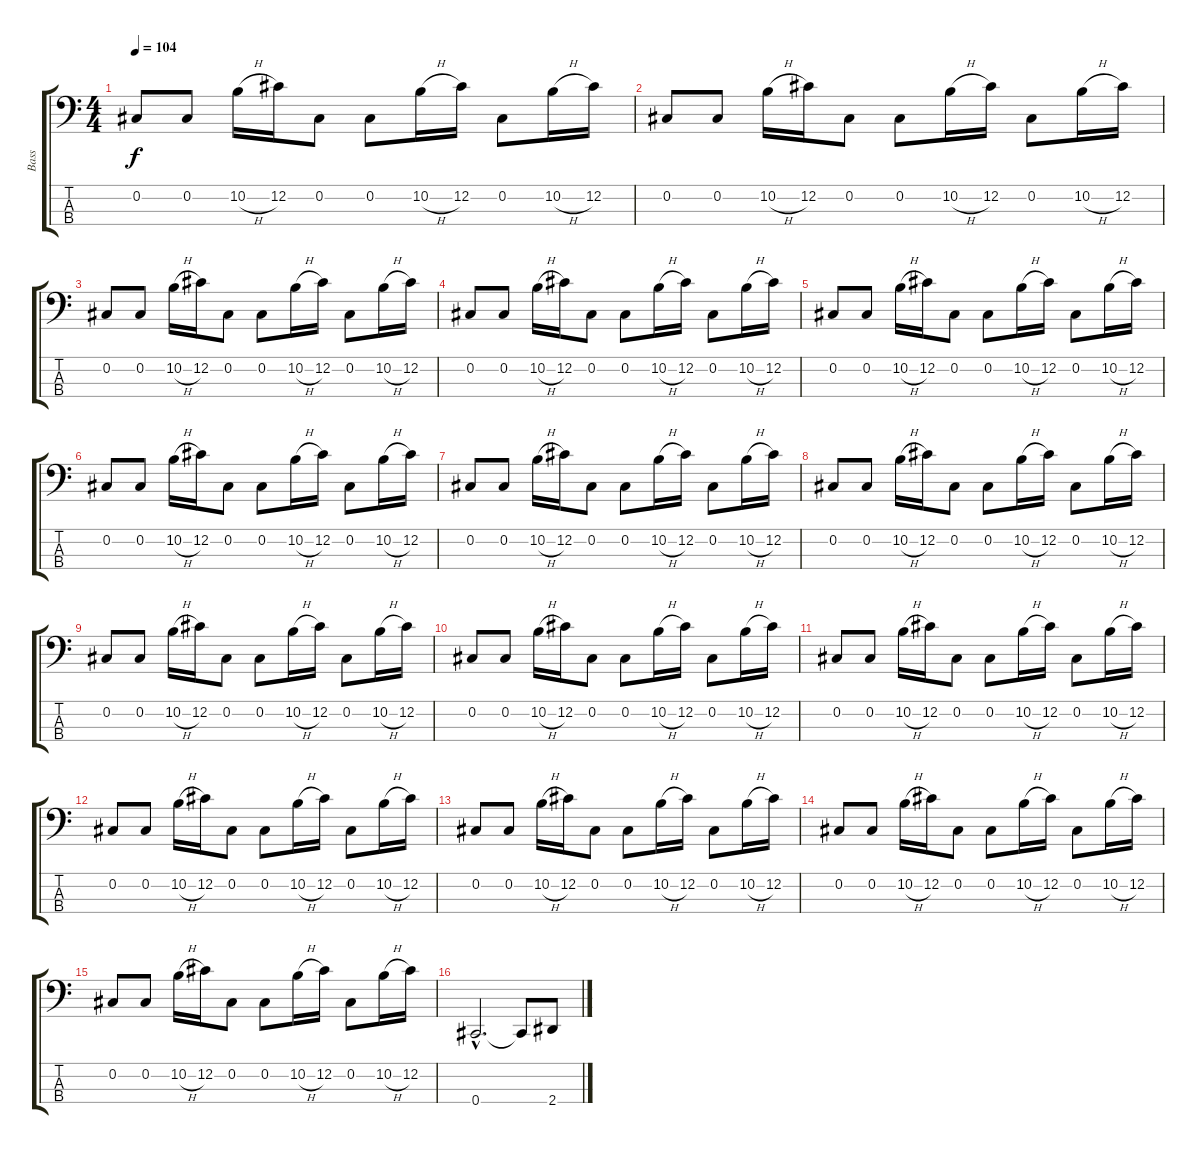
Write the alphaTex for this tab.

\track ("Bass" "Bass") {instrument electricbassfinger}
\staff {score tabs}
\tuning (Gb2 Db2 Ab1 Db1) {hide}
\ts (4 4)
\tempo 104
\clef f4
\ks c
0.2.8{dy f} 0.2.8 10.2{h}.16 12.2.16 0.2.8 0.2.8 10.2{h}.16 12.2.16 0.2.8 10.2{h}.16 12.2.16 |
0.2.8 0.2.8 10.2{h}.16 12.2.16 0.2.8 0.2.8 10.2{h}.16 12.2.16 0.2.8 10.2{h}.16 12.2.16 |
0.2.8 0.2.8 10.2{h}.16 12.2.16 0.2.8 0.2.8 10.2{h}.16 12.2.16 0.2.8 10.2{h}.16 12.2.16 |
0.2.8 0.2.8 10.2{h}.16 12.2.16 0.2.8 0.2.8 10.2{h}.16 12.2.16 0.2.8 10.2{h}.16 12.2.16 |
0.2.8 0.2.8 10.2{h}.16 12.2.16 0.2.8 0.2.8 10.2{h}.16 12.2.16 0.2.8 10.2{h}.16 12.2.16 |
0.2.8 0.2.8 10.2{h}.16 12.2.16 0.2.8 0.2.8 10.2{h}.16 12.2.16 0.2.8 10.2{h}.16 12.2.16 |
0.2.8 0.2.8 10.2{h}.16 12.2.16 0.2.8 0.2.8 10.2{h}.16 12.2.16 0.2.8 10.2{h}.16 12.2.16 |
0.2.8 0.2.8 10.2{h}.16 12.2.16 0.2.8 0.2.8 10.2{h}.16 12.2.16 0.2.8 10.2{h}.16 12.2.16 |
0.2.8 0.2.8 10.2{h}.16 12.2.16 0.2.8 0.2.8 10.2{h}.16 12.2.16 0.2.8 10.2{h}.16 12.2.16 |
0.2.8 0.2.8 10.2{h}.16 12.2.16 0.2.8 0.2.8 10.2{h}.16 12.2.16 0.2.8 10.2{h}.16 12.2.16 |
0.2.8 0.2.8 10.2{h}.16 12.2.16 0.2.8 0.2.8 10.2{h}.16 12.2.16 0.2.8 10.2{h}.16 12.2.16 |
0.2.8 0.2.8 10.2{h}.16 12.2.16 0.2.8 0.2.8 10.2{h}.16 12.2.16 0.2.8 10.2{h}.16 12.2.16 |
0.2.8 0.2.8 10.2{h}.16 12.2.16 0.2.8 0.2.8 10.2{h}.16 12.2.16 0.2.8 10.2{h}.16 12.2.16 |
0.2.8 0.2.8 10.2{h}.16 12.2.16 0.2.8 0.2.8 10.2{h}.16 12.2.16 0.2.8 10.2{h}.16 12.2.16 |
0.2.8 0.2.8 10.2{h}.16 12.2.16 0.2.8 0.2.8 10.2{h}.16 12.2.16 0.2.8 10.2{h}.16 12.2.16 |
0.4{hac}.2{d} 0.4{t}.8 2.4.8
